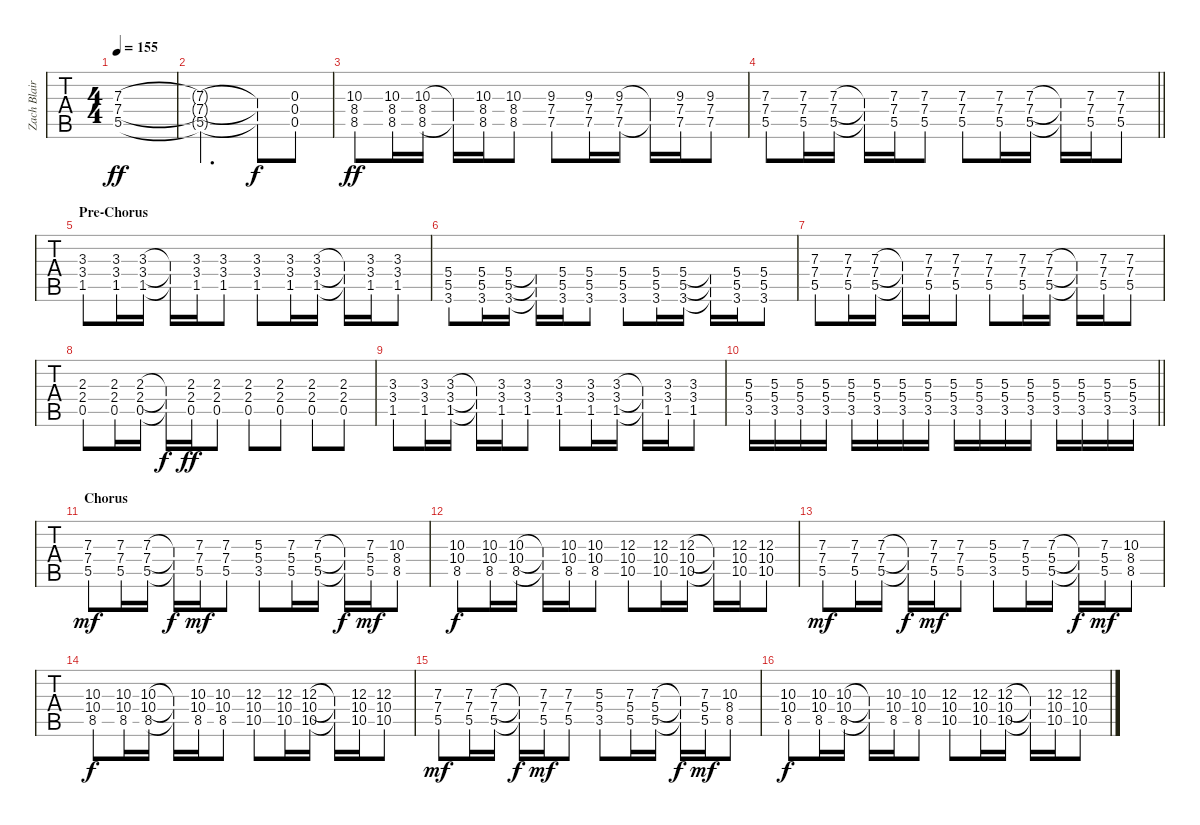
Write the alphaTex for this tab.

\track ("Zach Blair - Guitar One" "Zach Blair") {instrument distortionguitar}
\staff {tabs}
\tuning (Eb4 Bb3 Gb3 Db3 Ab2 Eb2) {hide}
\ts (4 4)
\tempo 155
\clef g2
\ks c
(7.3 7.4 5.5).1{dy ff} |
(7.3{t} 7.4{t} 5.5{t}).2{d} (7.3{t} 7.4{t} 5.5{t}).8{dy f} (0.3 0.4 0.5).8 |
(10.3 8.4 8.5).8{dy ff} (10.3 8.4 8.5).16 (10.3 8.4 8.5).16 (10.3{t} 8.5{t}).16 (10.3 8.4 8.5).16 (10.3 8.4 8.5).8 (9.3 7.4 7.5).8 (9.3 7.4 7.5).16 (9.3 7.4 7.5).16 (9.3{t} 7.5{t}).16 (9.3 7.4 7.5).16 (9.3 7.4 7.5).8 |
\barLineRight lightlight
(7.3 7.4 5.5).8 (7.3 7.4 5.5).16 (7.3 7.4 5.5).16 (7.3{t} 7.4{t} 5.5{t}).16 (7.3 7.4 5.5).16 (7.3 7.4 5.5).8 (7.3 7.4 5.5).8 (7.3 7.4 5.5).16 (7.3 7.4 5.5).16 (7.3{t} 7.4{t} 5.5{t}).16 (7.3 7.4 5.5).16 (7.3 7.4 5.5).8 |
\section ("" "Pre-Chorus")
(3.3 3.4 1.5).8 (3.3 3.4 1.5).16 (3.3 3.4 1.5).16 (3.3{t} 3.4{t} 1.5{t}).16 (3.3 3.4 1.5).16 (3.3 3.4 1.5).8 (3.3 3.4 1.5).8 (3.3 3.4 1.5).16 (3.3 3.4 1.5).16 (3.3{t} 3.4{t} 1.5{t}).16 (3.3 3.4 1.5).16 (3.3 3.4 1.5).8 |
(5.4 5.5 3.6).8 (5.4 5.5 3.6).16 (5.4 5.5 3.6).16 (5.4{t} 5.5{t} 3.6{t}).16 (5.4 5.5 3.6).16 (5.4 5.5 3.6).8 (5.4 5.5 3.6).8 (5.4 5.5 3.6).16 (5.4 5.5 3.6).16 (5.4{t} 5.5{t} 3.6{t}).16 (5.4 5.5 3.6).16 (5.4 5.5 3.6).8 |
(7.3 7.4 5.5).8 (7.3 7.4 5.5).16 (7.3 7.4 5.5).16 (7.3{t} 7.4{t} 5.5{t}).16 (7.3 7.4 5.5).16 (7.3 7.4 5.5).8 (7.3 7.4 5.5).8 (7.3 7.4 5.5).16 (7.3 7.4 5.5).16 (7.3{t} 7.4{t} 5.5{t}).16 (7.3 7.4 5.5).16 (7.3 7.4 5.5).8 |
(2.3 2.4 0.5).8 (2.3 2.4 0.5).16 (2.3 2.4 0.5).16 (2.3{t} 2.4{t} 0.5{t}).16{dy f} (2.3 2.4 0.5).16{dy ff} (2.3 2.4 0.5).8 (2.3 2.4 0.5).8 (2.3 2.4 0.5).8 (2.3 2.4 0.5).8 (2.3 2.4 0.5).8 |
(3.3 3.4 1.5).8 (3.3 3.4 1.5).16 (3.3 3.4 1.5).16 (3.3{t} 3.4{t} 1.5{t}).16 (3.3 3.4 1.5).16 (3.3 3.4 1.5).8 (3.3 3.4 1.5).8 (3.3 3.4 1.5).16 (3.3 3.4 1.5).16 (3.3{t} 3.4{t} 1.5{t}).16 (3.3 3.4 1.5).16 (3.3 3.4 1.5).8 |
\barLineRight lightlight
(5.3 5.4 3.5).16 (5.3 5.4 3.5).16 (5.3 5.4 3.5).16 (5.3 5.4 3.5).16 (5.3 5.4 3.5).16 (5.3 5.4 3.5).16 (5.3 5.4 3.5).16 (5.3 5.4 3.5).16 (5.3 5.4 3.5).16 (5.3 5.4 3.5).16 (5.3 5.4 3.5).16 (5.3 5.4 3.5).16 (5.3 5.4 3.5).16 (5.3 5.4 3.5).16 (5.3 5.4 3.5).16 (5.3 5.4 3.5).16 |
\section ("" "Chorus")
(7.3 7.4 5.5).8{dy mf} (7.3 7.4 5.5).16 (7.3 7.4 5.5).16 (7.3{t} 7.4{t} 5.5{t}).16{dy f} (7.3 7.4 5.5).16{dy mf} (7.3 7.4 5.5).8 (5.3 5.4 3.5).8 (7.3 5.4 5.5).16 (7.3 5.4 5.5).16 (7.3{t} 5.4{t} 5.5{t}).16{dy f} (7.3 5.4 5.5).16{dy mf} (10.3 8.4 8.5).8 |
(10.3 10.4 8.5).8{dy f} (10.3 10.4 8.5).16 (10.3 10.4 8.5).16 (10.3{t} 10.4{t} 8.5{t}).16 (10.3 10.4 8.5).16 (10.3 10.4 8.5).8 (12.3 10.4 10.5).8 (12.3 10.4 10.5).16 (12.3 10.4 10.5).16 (12.3{t} 10.4{t} 10.5{t}).16 (12.3 10.4 10.5).16 (12.3 10.4 10.5).8 |
(7.3 7.4 5.5).8{dy mf} (7.3 7.4 5.5).16 (7.3 7.4 5.5).16 (7.3{t} 7.4{t} 5.5{t}).16{dy f} (7.3 7.4 5.5).16{dy mf} (7.3 7.4 5.5).8 (5.3 5.4 3.5).8 (7.3 5.4 5.5).16 (7.3 5.4 5.5).16 (7.3{t} 5.4{t} 5.5{t}).16{dy f} (7.3 5.4 5.5).16{dy mf} (10.3 8.4 8.5).8 |
(10.3 10.4 8.5).8{dy f} (10.3 10.4 8.5).16 (10.3 10.4 8.5).16 (10.3{t} 10.4{t} 8.5{t}).16 (10.3 10.4 8.5).16 (10.3 10.4 8.5).8 (12.3 10.4 10.5).8 (12.3 10.4 10.5).16 (12.3 10.4 10.5).16 (12.3{t} 10.4{t} 10.5{t}).16 (12.3 10.4 10.5).16 (12.3 10.4 10.5).8 |
(7.3 7.4 5.5).8{dy mf} (7.3 7.4 5.5).16 (7.3 7.4 5.5).16 (7.3{t} 7.4{t} 5.5{t}).16{dy f} (7.3 7.4 5.5).16{dy mf} (7.3 7.4 5.5).8 (5.3 5.4 3.5).8 (7.3 5.4 5.5).16 (7.3 5.4 5.5).16 (7.3{t} 5.4{t} 5.5{t}).16{dy f} (7.3 5.4 5.5).16{dy mf} (10.3 8.4 8.5).8 |
(10.3 10.4 8.5).8{dy f} (10.3 10.4 8.5).16 (10.3 10.4 8.5).16 (10.3{t} 10.4{t} 8.5{t}).16 (10.3 10.4 8.5).16 (10.3 10.4 8.5).8 (12.3 10.4 10.5).8 (12.3 10.4 10.5).16 (12.3 10.4 10.5).16 (12.3{t} 10.4{t} 10.5{t}).16 (12.3 10.4 10.5).16 (12.3 10.4 10.5).8
